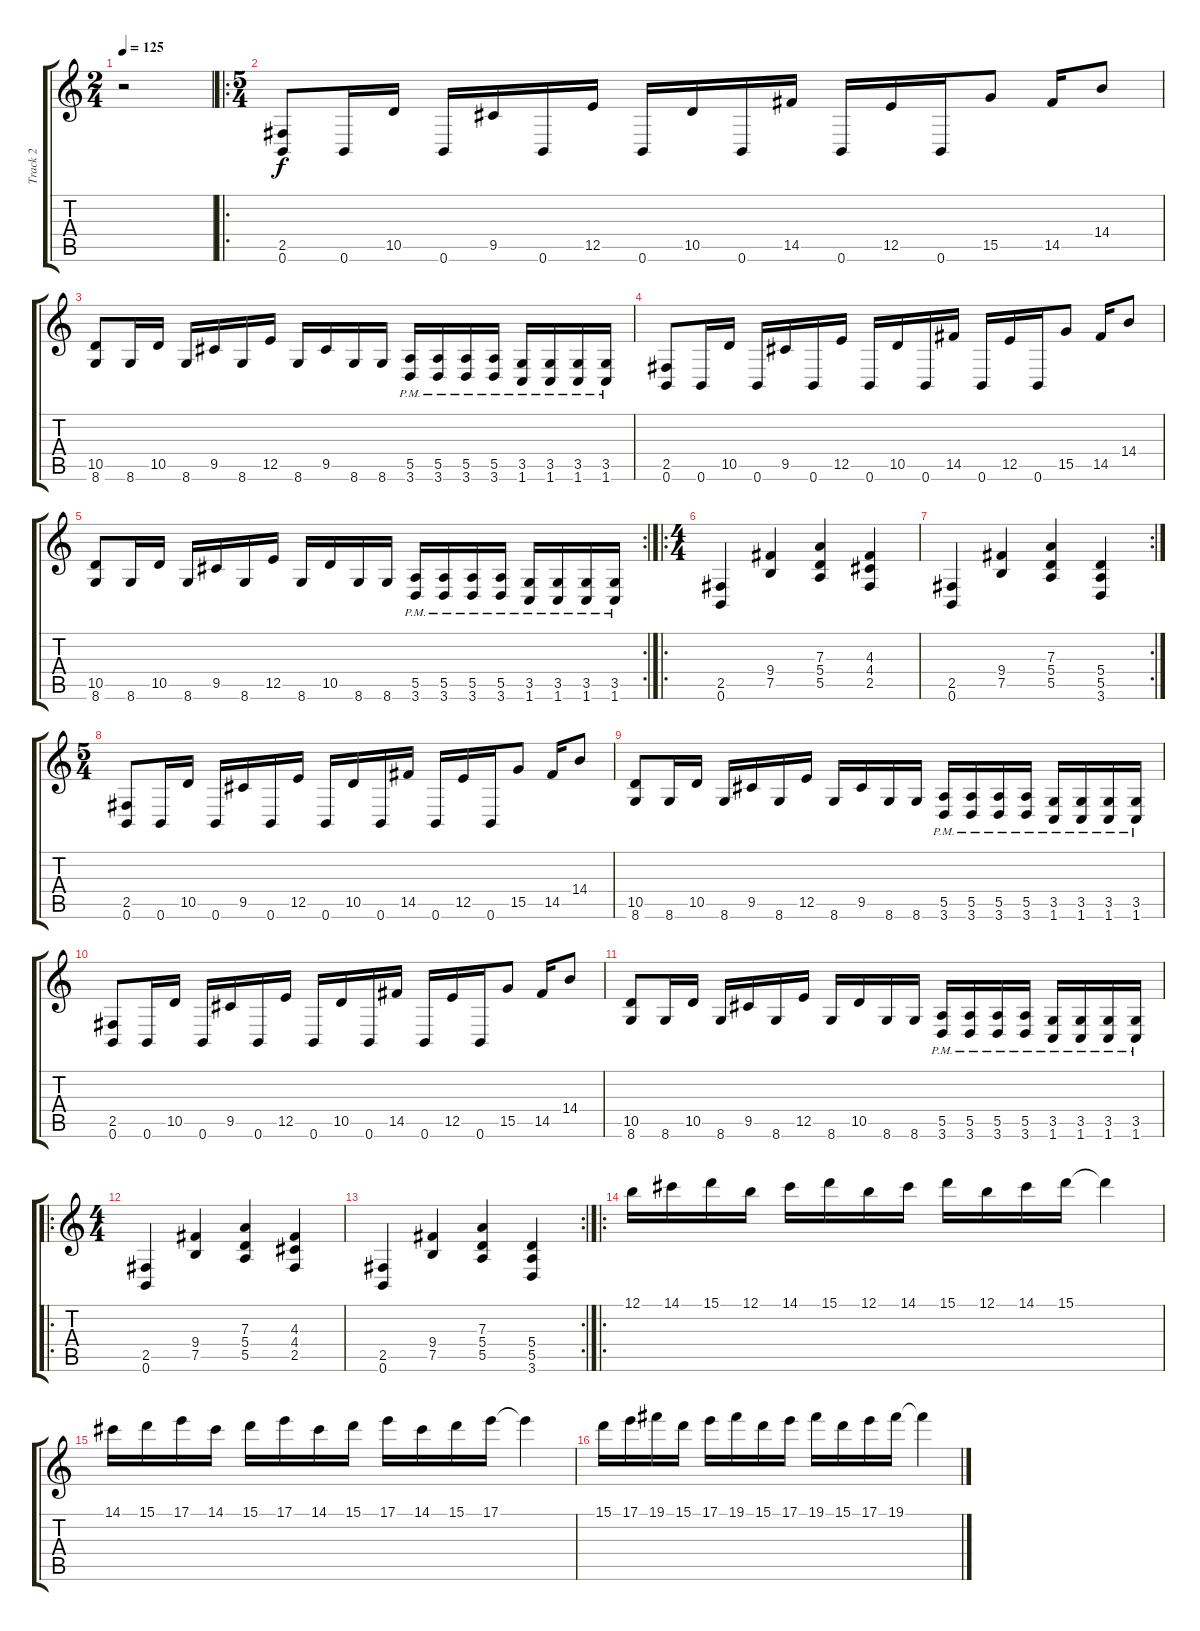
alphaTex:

\track ("Track 2" "Track 2") {instrument distortionguitar}
\staff {score tabs}
\tuning (B3 Gb3 D3 A2 E2 B1) {hide}
\ts (2 4)
\tempo 125
\clef g2
\ks c
r.2{dy f instrument distortionguitar} |
\ro
\ts (5 4)
(2.5 0.6).8 0.6.16 10.5.16 0.6.16 9.5.16 0.6.16 12.5.16 0.6.16 10.5.16 0.6.16 14.5.16 0.6.16 12.5.16 0.6.16 15.5.8 14.5.16 14.4.8 |
(10.5 8.6).8 8.6.16 10.5.16 8.6.16 9.5.16 8.6.16 12.5.16 8.6.16 9.5.16 8.6.16 8.6.16 (5.5{pm} 3.6{pm}).16 (5.5{pm} 3.6{pm}).16 (5.5{pm} 3.6{pm}).16 (5.5{pm} 3.6{pm}).16 (3.5{pm} 1.6{pm}).16 (3.5{pm} 1.6{pm}).16 (3.5{pm} 1.6{pm}).16 (3.5{pm} 1.6{pm}).16 |
(2.5 0.6).8 0.6.16 10.5.16 0.6.16 9.5.16 0.6.16 12.5.16 0.6.16 10.5.16 0.6.16 14.5.16 0.6.16 12.5.16 0.6.16 15.5.8 14.5.16 14.4.8 |
\rc 2
(10.5 8.6).8 8.6.16 10.5.16 8.6.16 9.5.16 8.6.16 12.5.16 8.6.16 10.5.16 8.6.16 8.6.16 (5.5{pm} 3.6{pm}).16 (5.5{pm} 3.6{pm}).16 (5.5{pm} 3.6{pm}).16 (5.5{pm} 3.6{pm}).16 (3.5{pm} 1.6{pm}).16 (3.5{pm} 1.6{pm}).16 (3.5{pm} 1.6{pm}).16 (3.5{pm} 1.6{pm}).16 |
\ro
\ts (4 4)
(2.5 0.6).4 (9.4 7.5).4 (7.3 5.4 5.5).4 (4.3 4.4 2.5).4 |
\rc 2
(2.5 0.6).4 (9.4 7.5).4 (7.3 5.4 5.5).4 (5.4 5.5 3.6).4 |
\ts (5 4)
(2.5 0.6).8 0.6.16 10.5.16 0.6.16 9.5.16 0.6.16 12.5.16 0.6.16 10.5.16 0.6.16 14.5.16 0.6.16 12.5.16 0.6.16 15.5.8 14.5.16 14.4.8 |
(10.5 8.6).8 8.6.16 10.5.16 8.6.16 9.5.16 8.6.16 12.5.16 8.6.16 9.5.16 8.6.16 8.6.16 (5.5{pm} 3.6{pm}).16 (5.5{pm} 3.6{pm}).16 (5.5{pm} 3.6{pm}).16 (5.5{pm} 3.6{pm}).16 (3.5{pm} 1.6{pm}).16 (3.5{pm} 1.6{pm}).16 (3.5{pm} 1.6{pm}).16 (3.5{pm} 1.6{pm}).16 |
(2.5 0.6).8 0.6.16 10.5.16 0.6.16 9.5.16 0.6.16 12.5.16 0.6.16 10.5.16 0.6.16 14.5.16 0.6.16 12.5.16 0.6.16 15.5.8 14.5.16 14.4.8 |
(10.5 8.6).8 8.6.16 10.5.16 8.6.16 9.5.16 8.6.16 12.5.16 8.6.16 10.5.16 8.6.16 8.6.16 (5.5{pm} 3.6{pm}).16 (5.5{pm} 3.6{pm}).16 (5.5{pm} 3.6{pm}).16 (5.5{pm} 3.6{pm}).16 (3.5{pm} 1.6{pm}).16 (3.5{pm} 1.6{pm}).16 (3.5{pm} 1.6{pm}).16 (3.5{pm} 1.6{pm}).16 |
\ro
\ts (4 4)
(2.5 0.6).4 (9.4 7.5).4 (7.3 5.4 5.5).4 (4.3 4.4 2.5).4 |
\rc 2
(2.5 0.6).4 (9.4 7.5).4 (7.3 5.4 5.5).4 (5.4 5.5 3.6).4 |
\ro
12.1.16 14.1.16 15.1.16 12.1.16 14.1.16 15.1.16 12.1.16 14.1.16 15.1.16 12.1.16 14.1.16 15.1.16 15.1{t}.4 |
14.1.16 15.1.16 17.1.16 14.1.16 15.1.16 17.1.16 14.1.16 15.1.16 17.1.16 14.1.16 15.1.16 17.1.16 17.1{t}.4 |
15.1.16 17.1.16 19.1.16 15.1.16 17.1.16 19.1.16 15.1.16 17.1.16 19.1.16 15.1.16 17.1.16 19.1.16 19.1{t}.4
